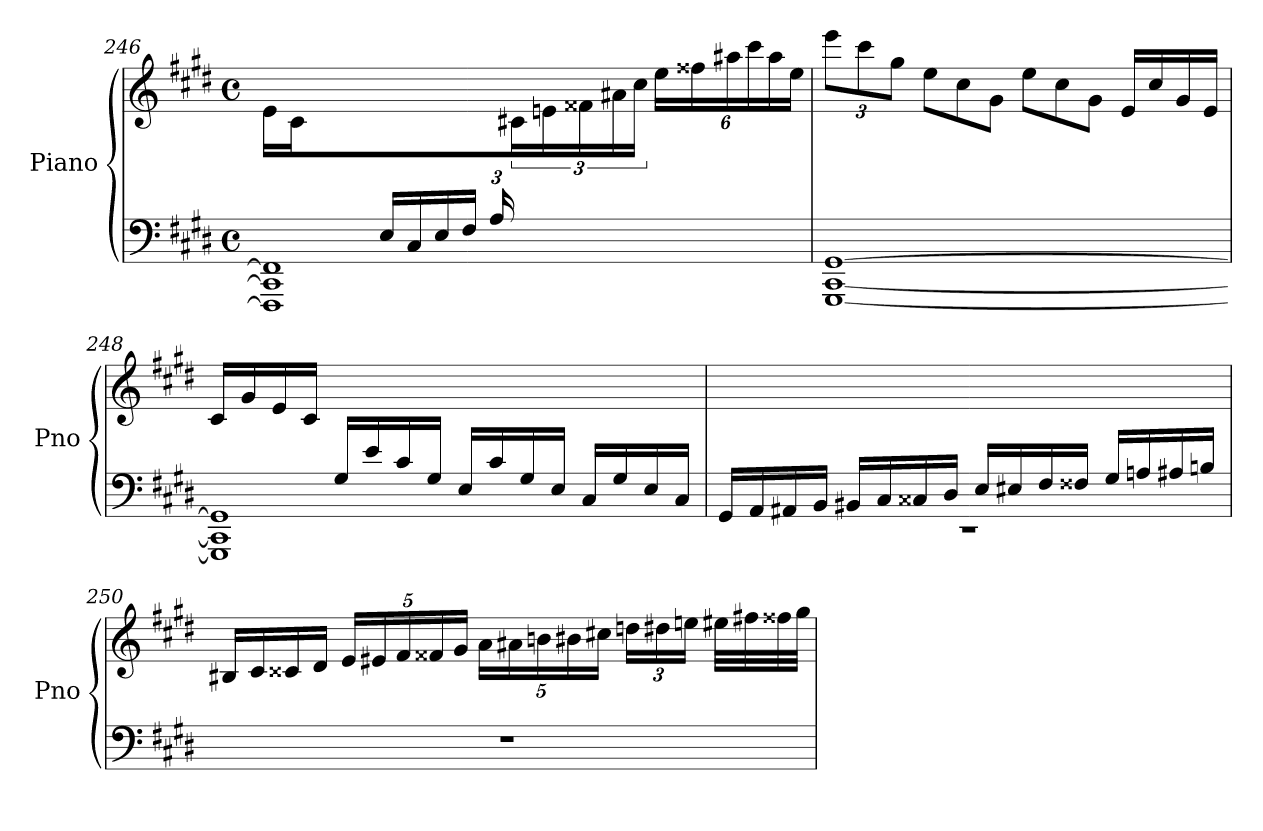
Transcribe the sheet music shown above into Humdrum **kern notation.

**kern	**kern
*part1	*part1
*staff2	*staff1
*I"Piano	*
*I'Pno	*
*clefF4	*clefG2
*k[f#c#g#d#]	*k[f#c#g#d#]
*M4/4	*M4/4
*met(c)	*met(c)
=246	=246
*^	*
8ryy	1FFF##] 1CC#] 1FF##]	16e\LL
.	.	16c#\
16A#X/	.	12%5ryy
16F##X/JJ	.	.
16E/LL	.	.
16C#/	.	.
16E/	.	.
16F##/JJ	.	.
*Xbrackettup	*	*
24A#/LL	.	.
24%11ryy	.	24c#X\
.	.	24en\
.	.	24f##X\
.	.	24a#X\
.	.	24cc#\JJ
*	*	*Xbrackettup
.	.	24ee\LL
.	.	24ff##X\
.	.	24aa#X\
.	.	24ccc#\
.	.	24aa#\
.	.	24ee\JJ
*v	*v	*
=247	=247
[1GGG# [1CC# [1GG#	12eee\L
.	12ccc#\
.	12gg#\J
*	*Xtuplet
.	12ee\L
.	12cc#\
.	12g#\J
.	12ee\L
.	12cc#\
.	12g#\J
.	16e/LL
.	16cc#/
.	16g#/
.	16e/JJ
=248	=248
*^	*
4ryy	1GGG#] 1CC#] 1GG#]	16c#/LL
.	.	16g#/
.	.	16e/
.	.	16c#/JJ
16G#/LL	.	2.ryy
16e/	.	.
16c#/	.	.
16G#/JJ	.	.
16E/LL	.	.
16c#/	.	.
16G#/	.	.
16E/JJ	.	.
16C#/LL	.	.
16G#/	.	.
16E/	.	.
16C#/JJ	.	.
=249	=249	=249
16GG#/LL	1rEE	1ryy
16AA/	.	.
16AA#X/	.	.
16BB/JJ	.	.
16BB#X/LL	.	.
16C#/	.	.
16C##X/	.	.
16D#/JJ	.	.
16E/LL	.	.
16E#X/	.	.
16F#/	.	.
16F##X/JJ	.	.
16G#/LL	.	.
16An/	.	.
16A#X/	.	.
16Bn/JJ	.	.
*v	*v	*
=250	=250
1r	16B#X/LL
.	16c#/
.	16c##X/
.	16d#/JJ
*	*tuplet
.	20e/LL
.	20e#X/
.	20f#/
.	20f##X/
.	20g#/JJ
.	20a\LL
.	20a#X\
.	20bn\
.	20b#X\
.	20cc#X\JJ
.	24ddn\LL
.	24dd#X\
.	24een\JJ
.	32ee#X\LLL
.	32ff#X\
.	32ff##X\
.	32gg#\JJJ
=	=
*-	*-
